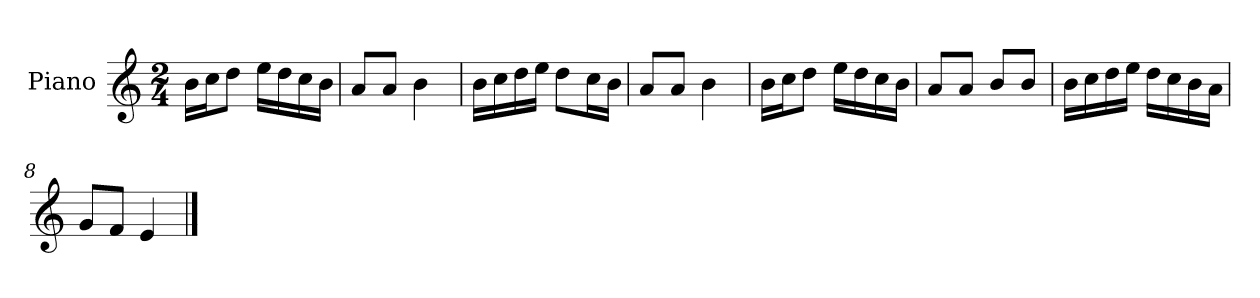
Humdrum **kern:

**kern
*part1
*staff1
*I"Piano
*I'Pno.
*clefG2
*k[]
*M2/4
=1
16b\LL
16cc\J
8dd\J
16ee\LL
16dd\
16cc\
16b\JJ
=2
8a/L
8a/J
4b\
=3
16b\LL
16cc\
16dd\
16ee\JJ
8dd\L
16cc\L
16b\JJ
=4
8a/L
8a/J
4b\
=5
16b\LL
16cc\J
8dd\J
16ee\LL
16dd\
16cc\
16b\JJ
=6
8a/L
8a/J
8b/L
8b/J
=7
16b\LL
16cc\
16dd\
16ee\JJ
16dd\LL
16cc\
16b\
16a\JJ
=8
8g/L
8f/J
4e/
==
*-
